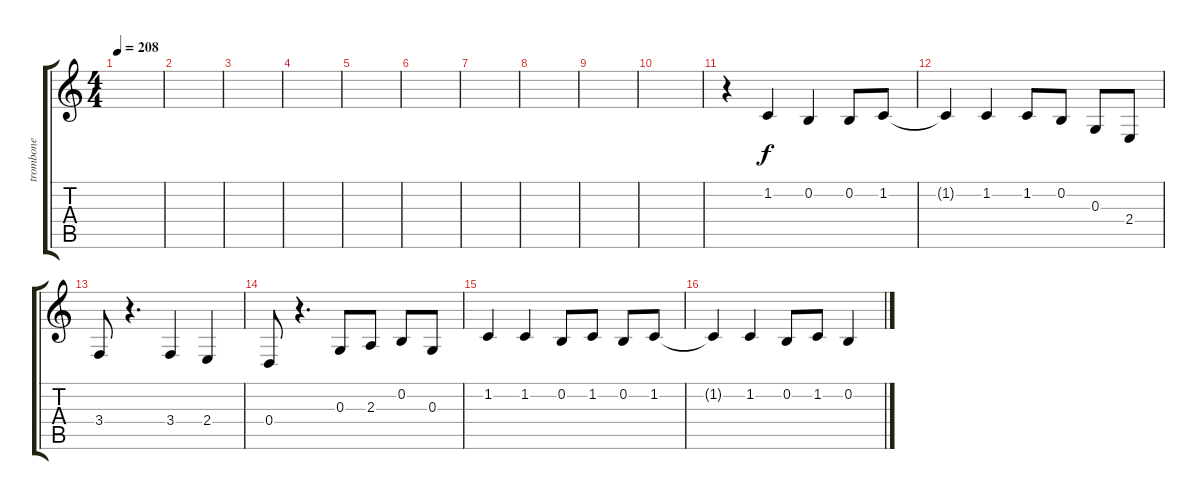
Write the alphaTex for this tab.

\track ("trombone" "trombone") {instrument trombone}
\staff {score tabs}
\tuning (E4 B3 G3 D3 A2 E2) {hide}
\ts (4 4)
\tempo 208
\clef g2
\ks c
|
|
|
|
|
|
|
|
|
|
r.4 1.2.4 0.2.4 0.2.8 1.2.8 |
1.2{t}.4 1.2.4 1.2.8 0.2.8 0.3.8 2.4.8 |
3.4.8 r.4{d} 3.4.4 2.4.4 |
0.4.8 r.4{d} 0.3.8 2.3.8 0.2.8 0.3.8 |
1.2.4 1.2.4 0.2.8 1.2.8 0.2.8 1.2.8 |
1.2{t}.4 1.2.4 0.2.8 1.2.8 0.2.4
